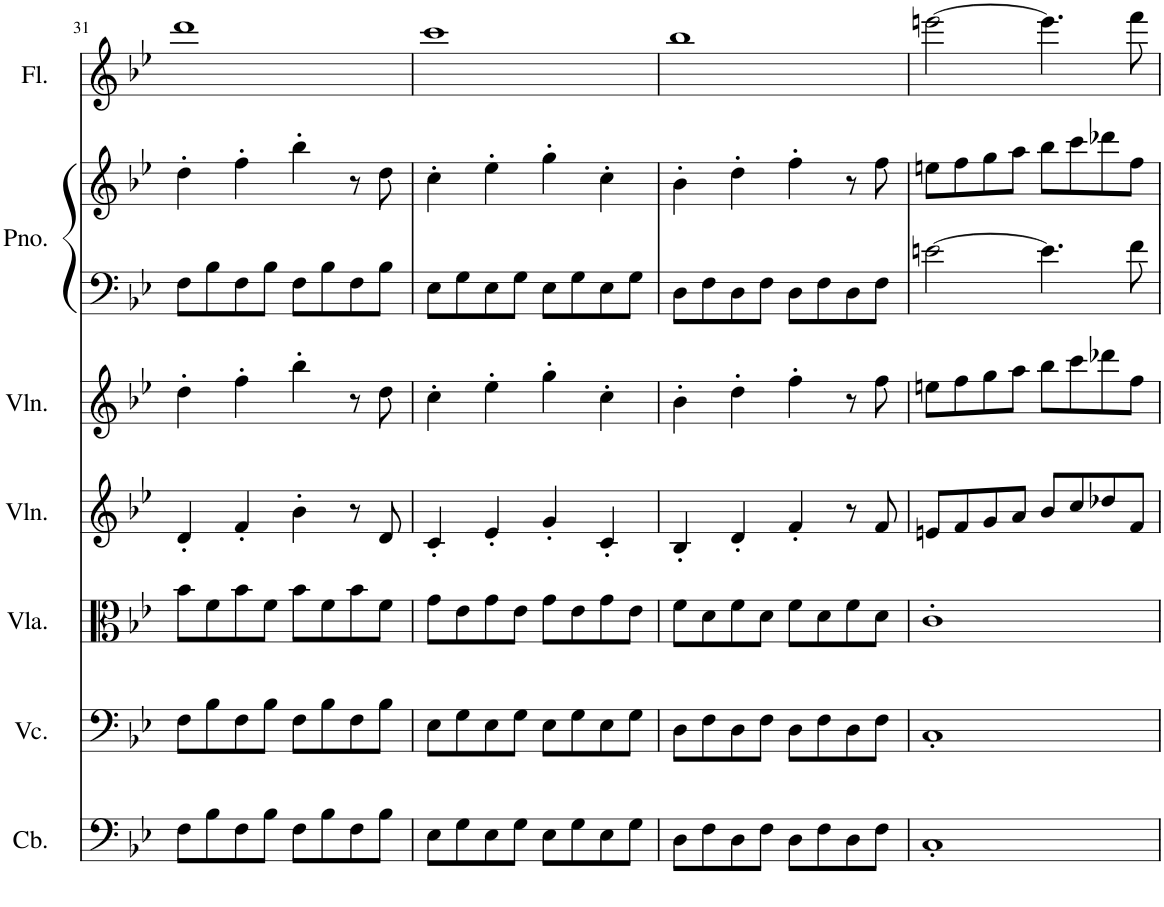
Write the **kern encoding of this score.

**kern	**kern	**kern	**kern	**kern	**kern	**kern	**kern
*part7	*part6	*part5	*part4	*part3	*part2	*part2	*part1
*staff8	*staff7	*staff6	*staff5	*staff4	*staff3	*staff2	*staff1
*I"Contrabass	*I"Violoncello	*I"Viola	*I"Violin	*I"Violin	*I"Piano	*	*I"Flute
*I'Cb.	*I'Vc.	*I'Vla.	*I'Vln.	*I'Vln.	*I'Pno.	*	*I'Fl.
!!LO:PB:g=z
*clefF4	*clefF4	*clefC3	*clefG2	*clefG2	*clefF4	*clefG2	*clefG2
*Trd7c12	*	*	*	*	*	*	*
*k[b-e-]	*k[b-e-]	*k[b-e-]	*k[b-e-]	*k[b-e-]	*k[b-e-]	*k[b-e-]	*k[b-e-]
*M2/2	*M2/2	*M2/2	*M2/2	*M2/2	*M2/2	*M2/2	*M2/2
*met(c|)	*met(c|)	*met(c|)	*met(c|)	*met(c|)	*met(c|)	*met(c|)	*met(c|)
=31	=31	=31	=31	=31	=31	=31	=31
8F\L	8F\L	8b-\L	4d'/	4dd'\	8F\L	4dd'\	1ddd
8B-\	8B-\	8f\	.	.	8B-\	.	.
8F\	8F\	8b-\	4f'/	4ff'\	8F\	4ff'\	.
8B-\J	8B-\J	8f\J	.	.	8B-\J	.	.
8F\L	8F\L	8b-\L	4b-'\	4bb-'\	8F\L	4bb-'\	.
8B-\	8B-\	8f\	.	.	8B-\	.	.
8F\	8F\	8b-\	8r	8r	8F\	8r	.
8B-\J	8B-\J	8f\J	8d/	8dd\	8B-\J	8dd\	.
=32	=32	=32	=32	=32	=32	=32	=32
8E-\L	8E-\L	8g\L	4c'/	4cc'\	8E-\L	4cc'\	1ccc
8G\	8G\	8e-\	.	.	8G\	.	.
8E-\	8E-\	8g\	4e-'/	4ee-'\	8E-\	4ee-'\	.
8G\J	8G\J	8e-\J	.	.	8G\J	.	.
8E-\L	8E-\L	8g\L	4g'/	4gg'\	8E-\L	4gg'\	.
8G\	8G\	8e-\	.	.	8G\	.	.
8E-\	8E-\	8g\	4c'/	4cc'\	8E-\	4cc'\	.
8G\J	8G\J	8e-\J	.	.	8G\J	.	.
=33	=33	=33	=33	=33	=33	=33	=33
8D\L	8D\L	8f\L	4B-'/	4b-'\	8D\L	4b-'\	1bb-
8F\	8F\	8d\	.	.	8F\	.	.
8D\	8D\	8f\	4d'/	4dd'\	8D\	4dd'\	.
8F\J	8F\J	8d\J	.	.	8F\J	.	.
8D\L	8D\L	8f\L	4f'/	4ff'\	8D\L	4ff'\	.
8F\	8F\	8d\	.	.	8F\	.	.
8D\	8D\	8f\	8r	8r	8D\	8r	.
8F\J	8F\J	8d\J	8f/	8ff\	8F\J	8ff\	.
=34	=34	=34	=34	=34	=34	=34	=34
1C'	1C'	1c'	8en/L	8een\L	[2en\	8een\L	[2eeen\
.	.	.	8f/	8ff\	.	8ff\	.
.	.	.	8g/	8gg\	.	8gg\	.
.	.	.	8a/J	8aa\J	.	8aa\J	.
.	.	.	8b-/L	8bb-\L	4.e\]	8bb-\L	4.eee\]
.	.	.	8cc/	8ccc\	.	8ccc\	.
.	.	.	8dd-X/	8ddd-X\	.	8ddd-X\	.
.	.	.	8f/J	8ff\J	8f\	8ff\J	8fff\
=	=	=	=	=	=	=	=
*-	*-	*-	*-	*-	*-	*-	*-
